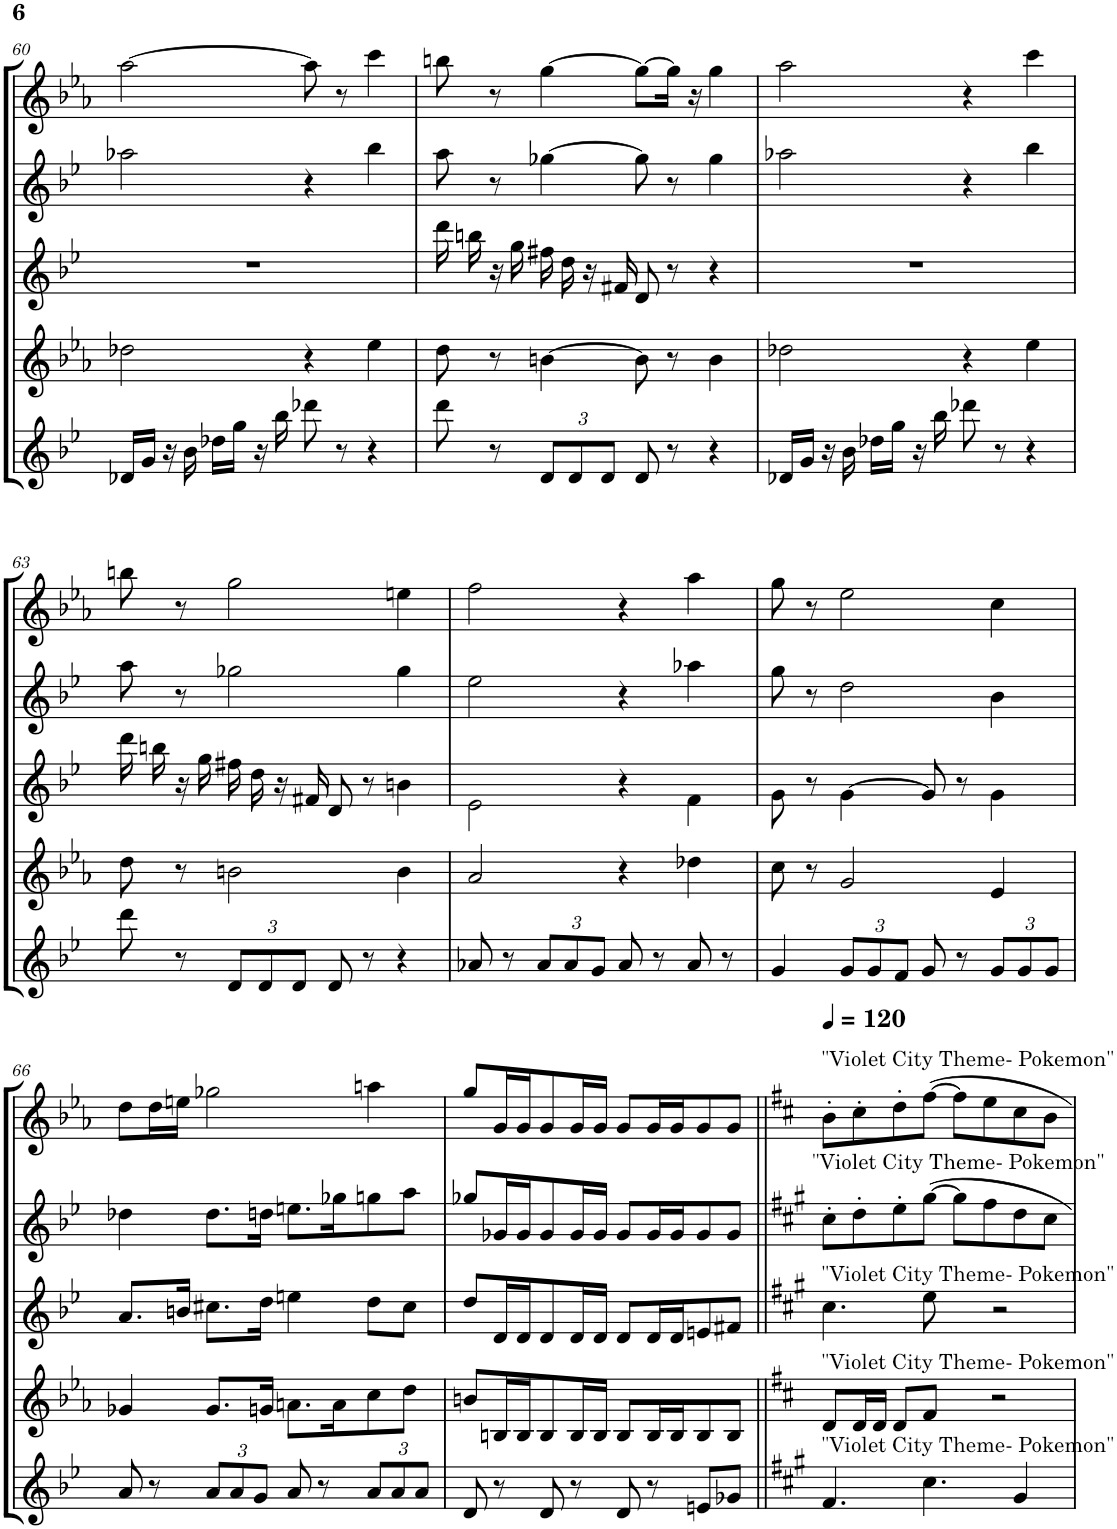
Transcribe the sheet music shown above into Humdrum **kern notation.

**kern	**kern	**kern	**kern	**kern
*part5	*part4	*part3	*part2	*part1
*staff5	*staff4	*staff3	*staff2	*staff1
*I"Baritone Saxophone	*I"Tenor Saxophone	*I"Alto Saxophone	*I"Alto Saxophone	*I"Soprano Saxophone
*I'Bar Sax	*I'T Sax	*I'A Sax	*I'A Sax	*I'S Sax
!!LO:PB:g=z
*clefG2	*clefG2	*clefG2	*clefG2	*clefG2
*Trd12c21	*Trd8c14	*Trd5c9	*Trd5c9	*Trd1c2
*k[b-e-]	*k[b-e-a-]	*k[b-e-]	*k[b-e-]	*k[b-e-a-]
*M4/4	*M4/4	*M4/4	*M4/4	*M4/4
=60	=60	=60	=60	=60
16d-X/LL	2dd-X\	1r	2aa-X\	[2aa-\
16g/JJ	.	.	.	.
16r	.	.	.	.
16b-\	.	.	.	.
16dd-X\LL	.	.	.	.
16gg\JJ	.	.	.	.
16r	.	.	.	.
16bb-\	.	.	.	.
8ddd-X\	4r	.	4r	8aa-\]
8r	.	.	.	8r
4r	4ee-\	.	4bb-\	4ccc\
=61	=61	=61	=61	=61
8ddd\	8dd\	16ddd\	8aa\	8bbn\
.	.	16bbn\	.	.
8r	8r	16r	8r	8r
.	.	16gg\	.	.
*Xbrackettup	*	*	*	*
12d/L	[4bn\	16ff#X\	[4gg-X\	[4gg\
.	.	16dd\	.	.
12d/	.	.	.	.
.	.	16r	.	.
12d/J	.	.	.	.
.	.	16f#X/	.	.
8d/	8b\]	8d/	8gg-\]	8gg\L_
8r	8r	8r	8r	16gg\Jk]
.	.	.	.	16r
4r	4b\	4r	4gg-\	4gg\
=62	=62	=62	=62	=62
16d-X/LL	2dd-X\	1r	2aa-X\	2aa-\
16g/JJ	.	.	.	.
16r	.	.	.	.
16b-\	.	.	.	.
16dd-X\LL	.	.	.	.
16gg\JJ	.	.	.	.
16r	.	.	.	.
16bb-\	.	.	.	.
8ddd-X\	4r	.	4r	4r
8r	.	.	.	.
4r	4ee-\	.	4bb-\	4ccc\
!!LO:LB:g=z
=63	=63	=63	=63	=63
8ddd\	8dd\	16ddd\	8aa\	8bbn\
.	.	16bbn\	.	.
8r	8r	16r	8r	8r
.	.	16gg\	.	.
12d/L	2bn\	16ff#X\	2gg-X\	2gg\
.	.	16dd\	.	.
12d/	.	.	.	.
.	.	16r	.	.
12d/J	.	.	.	.
.	.	16f#X/	.	.
8d/	.	8d/	.	.
8r	.	8r	.	.
4r	4b\	4bn\	4gg-\	4een\
=64	=64	=64	=64	=64
8a-X/	2a-/	2e-\	2ee-\	2ff\
8r	.	.	.	.
12a-/L	.	.	.	.
12a-/	.	.	.	.
12g/J	.	.	.	.
8a-/	4r	4r	4r	4r
8r	.	.	.	.
8a-/	4dd-X\	4f\	4aa-X\	4aa-\
8r	.	.	.	.
=65	=65	=65	=65	=65
4g/	8cc\	8g\	8gg\	8gg\
.	8r	8r	8r	8r
12g/L	2g/	[4g\	2dd\	2ee-\
12g/	.	.	.	.
12f/J	.	.	.	.
8g/	.	8g/]	.	.
8r	.	8r	.	.
12g/L	4e-/	4g\	4b-\	4cc\
12g/	.	.	.	.
12g/J	.	.	.	.
!!LO:LB:g=z
=66	=66	=66	=66	=66
8a/	4g-X/	8.a/L	4dd-X\	8dd\L
8r	.	.	.	16dd\L
.	.	16bn/Jk	.	16een\JJ
12a/L	8.g-/L	8.cc#X\L	8.dd-\L	2gg-X\
12a/	.	.	.	.
12g/J	.	.	.	.
.	16gn/Jk	16dd\Jk	16ddn\Jk	.
8a/	8.an\L	4een\	8.een\L	.
8r	.	.	.	.
.	16a\K	.	16gg-X\K	.
12a/L	8cc\	8dd\L	8ggn\	4aan\
12a/	.	.	.	.
.	8dd\J	8cc#\J	8aa\J	.
12a/J	.	.	.	.
=67	=67	=67	=67	=67
8d/	8bn/L	8dd/L	8gg-X/L	8gg/L
8r	16Bn/L	16d/L	16g-X/L	16g/L
.	16B/J	16d/J	16g-/J	16g/J
8d/	8B/	8d/	8g-/	8g/
8r	16B/L	16d/L	16g-/L	16g/L
.	16B/JJ	16d/JJ	16g-/JJ	16g/JJ
8d/	8B/L	8d/L	8g-/L	8g/L
8r	16B/L	16d/L	16g-/L	16g/L
.	16B/J	16d/J	16g-/J	16g/J
8en/L	8B/	8en/	8g-/	8g/
8g-X/J	8B/J	8f#X/J	8g-/J	8g/J
=68||	=68||	=68||	=68||	=68||
*k[f#c#g#]	*k[f#c#]	*k[f#c#g#]	*k[f#c#g#]	*k[f#c#]
*	*	*	*	*MM120
!	!	!	!	!LO:TX:a:t="Violet City Theme- Pokemon"
!	!	!	!LO:TX:a:t="Violet City Theme- Pokemon"	!
!	!	!LO:TX:a:t="Violet City Theme- Pokemon"	!	!
!	!LO:TX:a:t="Violet City Theme- Pokemon"	!	!	!
!LO:TX:a:t="Violet City Theme- Pokemon"	!	!	!	!
4.f#/	8d/L	4.cc#\	8cc#'\L	8b'\L
.	16d/L	.	8dd'\	8cc#'\
.	16d/JJ	.	.	.
.	8d/L	.	8ee'\	8dd'\
4.cc#\	8f#/J	8ee\	[8gg#\J	[8ff#\J
.	2r	2r	8gg#\L]	8ff#\L]
.	.	.	8ff#\	8ee\
4g#/	.	.	8dd\	8cc#\
.	.	.	8cc#\J	8b\J
=	=	=	=	=
*-	*-	*-	*-	*-
